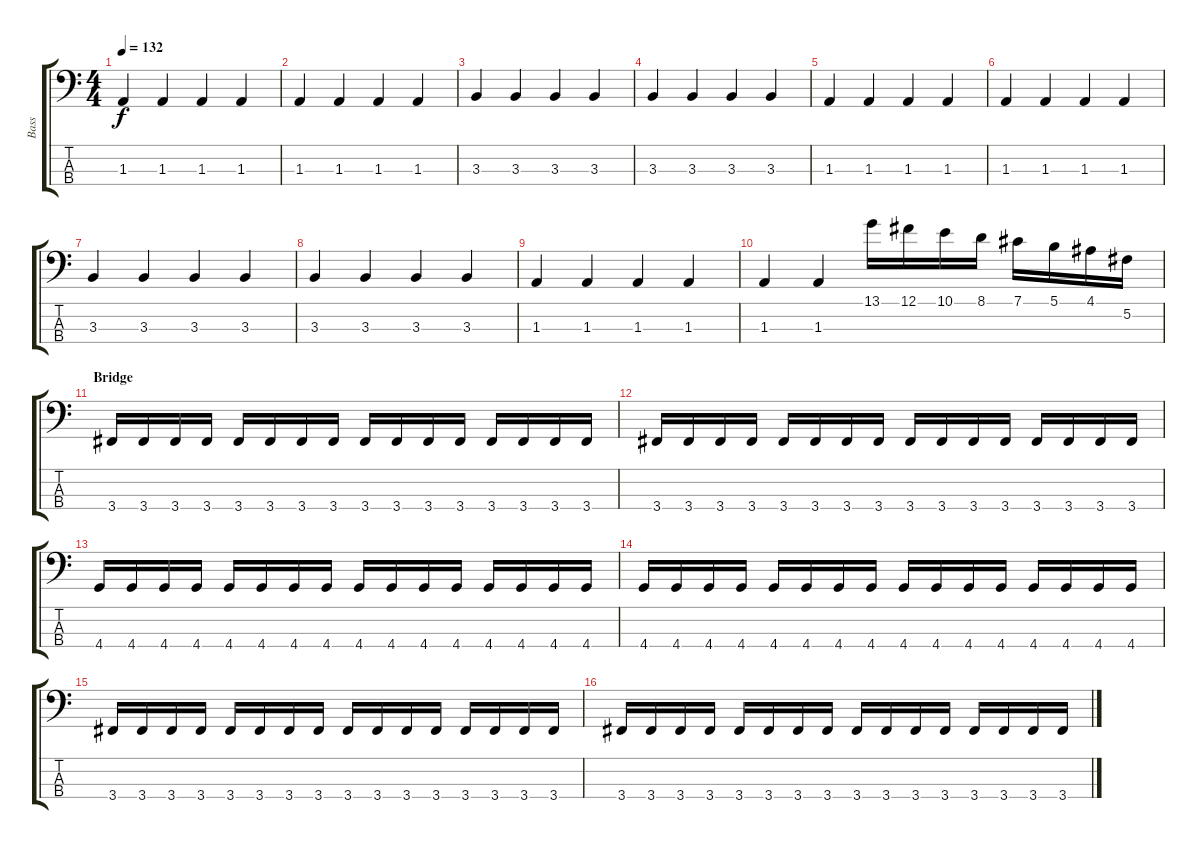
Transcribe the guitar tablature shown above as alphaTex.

\track ("Bass" "Bass") {instrument electricbasspick}
\staff {score tabs}
\tuning (Gb2 Db2 Ab1 Eb1) {hide}
\ts (4 4)
\tempo 132
\clef f4
\ks c
1.3.4{dy f} 1.3.4 1.3.4 1.3.4 |
1.3.4 1.3.4 1.3.4 1.3.4 |
3.3.4 3.3.4 3.3.4 3.3.4 |
3.3.4 3.3.4 3.3.4 3.3.4 |
1.3.4 1.3.4 1.3.4 1.3.4 |
1.3.4 1.3.4 1.3.4 1.3.4 |
3.3.4 3.3.4 3.3.4 3.3.4 |
3.3.4 3.3.4 3.3.4 3.3.4 |
1.3.4 1.3.4 1.3.4 1.3.4 |
1.3.4 1.3.4 13.1.16 12.1.16 10.1.16 8.1.16 7.1.16 5.1.16 4.1.16 5.2.16 |
\section ("" "Bridge")
3.4.16 3.4.16 3.4.16 3.4.16 3.4.16 3.4.16 3.4.16 3.4.16 3.4.16 3.4.16 3.4.16 3.4.16 3.4.16 3.4.16 3.4.16 3.4.16 |
3.4.16 3.4.16 3.4.16 3.4.16 3.4.16 3.4.16 3.4.16 3.4.16 3.4.16 3.4.16 3.4.16 3.4.16 3.4.16 3.4.16 3.4.16 3.4.16 |
4.4.16 4.4.16 4.4.16 4.4.16 4.4.16 4.4.16 4.4.16 4.4.16 4.4.16 4.4.16 4.4.16 4.4.16 4.4.16 4.4.16 4.4.16 4.4.16 |
4.4.16 4.4.16 4.4.16 4.4.16 4.4.16 4.4.16 4.4.16 4.4.16 4.4.16 4.4.16 4.4.16 4.4.16 4.4.16 4.4.16 4.4.16 4.4.16 |
3.4.16 3.4.16 3.4.16 3.4.16 3.4.16 3.4.16 3.4.16 3.4.16 3.4.16 3.4.16 3.4.16 3.4.16 3.4.16 3.4.16 3.4.16 3.4.16 |
3.4.16 3.4.16 3.4.16 3.4.16 3.4.16 3.4.16 3.4.16 3.4.16 3.4.16 3.4.16 3.4.16 3.4.16 3.4.16 3.4.16 3.4.16 3.4.16
